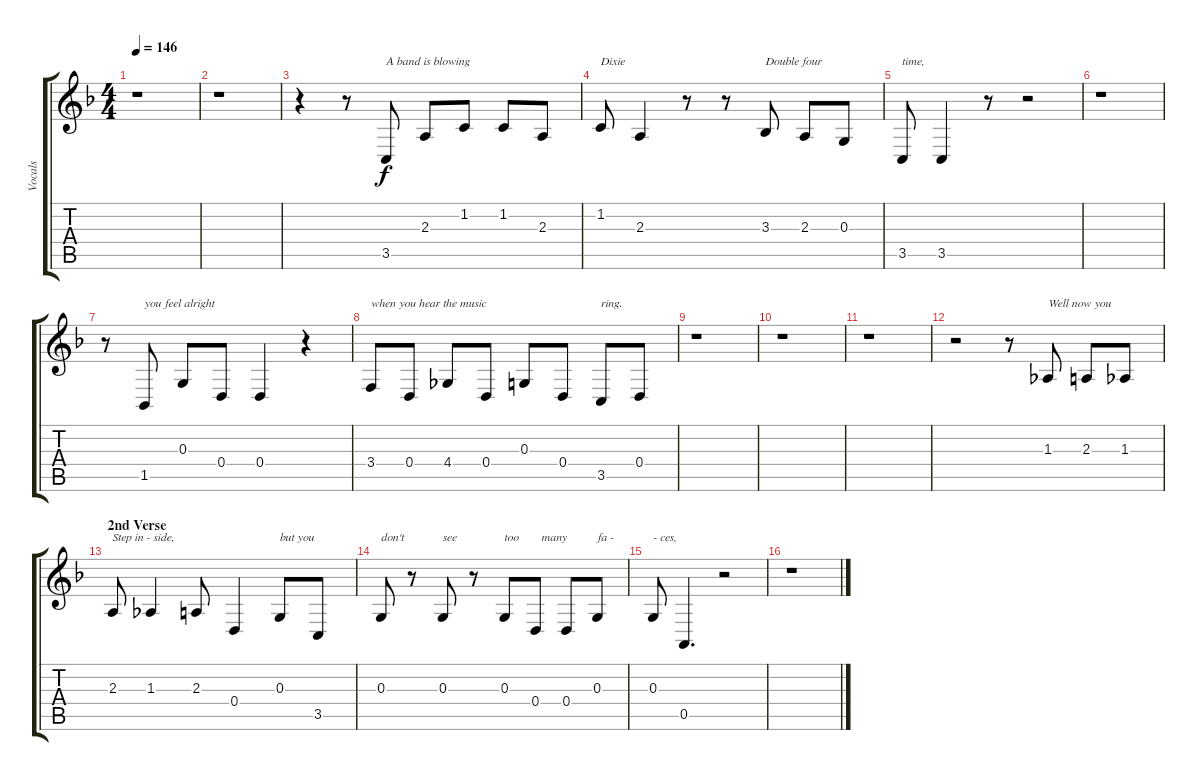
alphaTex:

\track ("Vocals" "Vocals") {instrument clarinet}
\staff {score tabs}
\tuning (E4 B3 G3 D3 A2 E2) {hide}
\ts (4 4)
\tempo 146
\clef g2
\ks f
r.1{dy f} |
r.1 |
r.4 r.8 3.5.8{txt "A band is blowing"} 2.3.8 1.2.8 1.2.8 2.3.8 |
1.2.8{txt "Dixie"} 2.3.4 r.8 r.8 3.3.8{txt "Double four"} 2.3.8 0.3.8 |
3.5.8{txt "time,"} 3.5.4 r.8 r.2 |
r.1 |
r.8 1.5.8{txt "you feel alright"} 0.3.8 0.4.8 0.4.4 r.4 |
3.4.8{txt "when you hear the music"} 0.4.8 4.4.8 0.4.8 0.3.8 0.4.8 3.5.8{txt "ring."} 0.4.8 |
r.1 |
r.1 |
r.1 |
r.2 r.8 1.3.8{txt "Well now you"} 2.3.8 1.3.8 |
\section ("" "2nd Verse")
2.3.8{txt "Step in - side,"} 1.3.4 2.3.8 0.4.4 0.3.8{txt "but you"} 3.5.8 |
0.3.8{txt "don't"} r.8 0.3.8{txt "see"} r.8 0.3.8{txt "too"} 0.4.8{txt "  many"} 0.4.8 0.3.8{txt "fa - "} |
0.3.8{txt "- ces,"} 0.5.4{d} r.2 |
r.1
